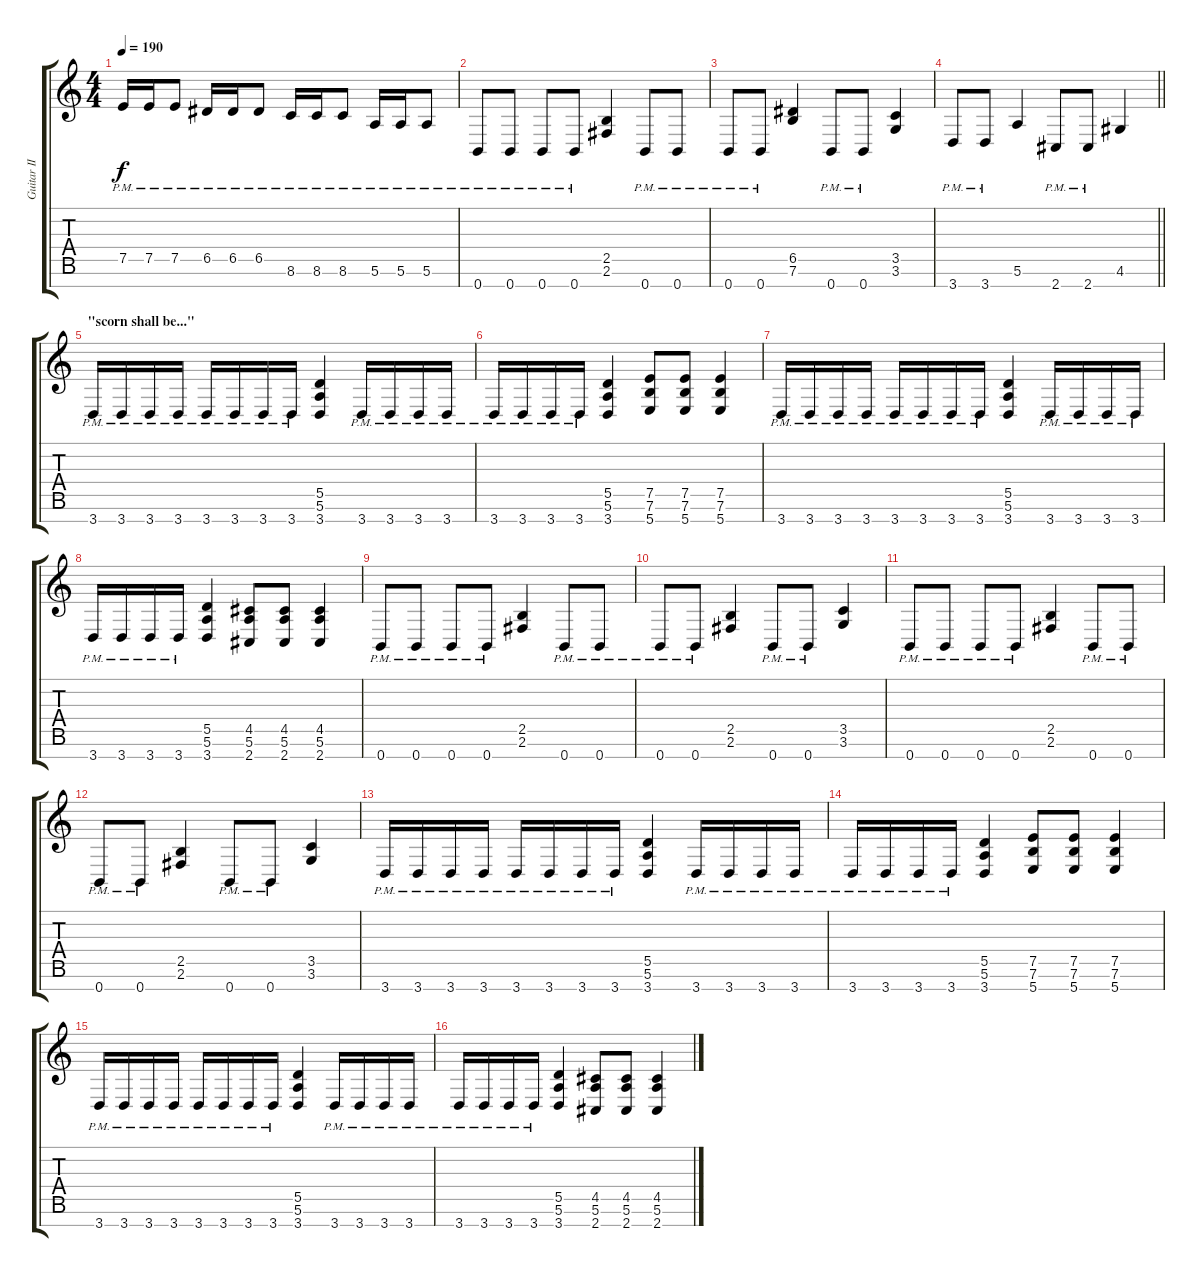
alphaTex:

\track ("Guitar II" "Guitar II") {instrument distortionguitar}
\staff {score tabs}
\tuning (E4 B3 G3 D3 A2 E2 B1) {hide}
\ts (4 4)
\tempo 190
\clef g2
\ks c
7.5{pm}.16{dy f} 7.5{pm}.16 7.5{pm}.8 6.5{pm}.16 6.5{pm}.16 6.5{pm}.8 8.6{pm}.16 8.6{pm}.16 8.6{pm}.8 5.6{pm}.16 5.6{pm}.16 5.6{pm}.8 |
0.7{pm}.8 0.7{pm}.8 0.7{pm}.8 0.7{pm}.8 (2.5 2.6).4 0.7{pm}.8 0.7{pm}.8 |
0.7{pm}.8 0.7{pm}.8 (6.5 7.6).4 0.7{pm}.8 0.7{pm}.8 (3.5 3.6).4 |
\barLineRight lightlight
3.7{pm}.8 3.7{pm}.8 5.6.4 2.7{pm}.8 2.7{pm}.8 4.6.4 |
\section ("" "\"scorn shall be...\"")
3.7{pm}.16 3.7{pm}.16 3.7{pm}.16 3.7{pm}.16 3.7{pm}.16 3.7{pm}.16 3.7{pm}.16 3.7{pm}.16 (5.5 5.6 3.7).4 3.7{pm}.16 3.7{pm}.16 3.7{pm}.16 3.7{pm}.16 |
3.7{pm}.16 3.7{pm}.16 3.7{pm}.16 3.7{pm}.16 (5.5 5.6 3.7).4 (7.5 7.6 5.7).8 (7.5 7.6 5.7).8 (7.5 7.6 5.7).4 |
3.7{pm}.16 3.7{pm}.16 3.7{pm}.16 3.7{pm}.16 3.7{pm}.16 3.7{pm}.16 3.7{pm}.16 3.7{pm}.16 (5.5 5.6 3.7).4 3.7{pm}.16 3.7{pm}.16 3.7{pm}.16 3.7{pm}.16 |
3.7{pm}.16 3.7{pm}.16 3.7{pm}.16 3.7{pm}.16 (5.5 5.6 3.7).4 (4.5 5.6 2.7).8 (4.5 5.6 2.7).8 (4.5 5.6 2.7).4 |
0.7{pm}.8 0.7{pm}.8 0.7{pm}.8 0.7{pm}.8 (2.5 2.6).4 0.7{pm}.8 0.7{pm}.8 |
0.7{pm}.8 0.7{pm}.8 (2.5 2.6).4 0.7{pm}.8 0.7{pm}.8 (3.5 3.6).4 |
0.7{pm}.8 0.7{pm}.8 0.7{pm}.8 0.7{pm}.8 (2.5 2.6).4 0.7{pm}.8 0.7{pm}.8 |
0.7{pm}.8 0.7{pm}.8 (2.5 2.6).4 0.7{pm}.8 0.7{pm}.8 (3.5 3.6).4 |
3.7{pm}.16 3.7{pm}.16 3.7{pm}.16 3.7{pm}.16 3.7{pm}.16 3.7{pm}.16 3.7{pm}.16 3.7{pm}.16 (5.5 5.6 3.7).4 3.7{pm}.16 3.7{pm}.16 3.7{pm}.16 3.7{pm}.16 |
3.7{pm}.16 3.7{pm}.16 3.7{pm}.16 3.7{pm}.16 (5.5 5.6 3.7).4 (7.5 7.6 5.7).8 (7.5 7.6 5.7).8 (7.5 7.6 5.7).4 |
3.7{pm}.16 3.7{pm}.16 3.7{pm}.16 3.7{pm}.16 3.7{pm}.16 3.7{pm}.16 3.7{pm}.16 3.7{pm}.16 (5.5 5.6 3.7).4 3.7{pm}.16 3.7{pm}.16 3.7{pm}.16 3.7{pm}.16 |
3.7{pm}.16 3.7{pm}.16 3.7{pm}.16 3.7{pm}.16 (5.5 5.6 3.7).4 (4.5 5.6 2.7).8 (4.5 5.6 2.7).8 (4.5 5.6 2.7).4
